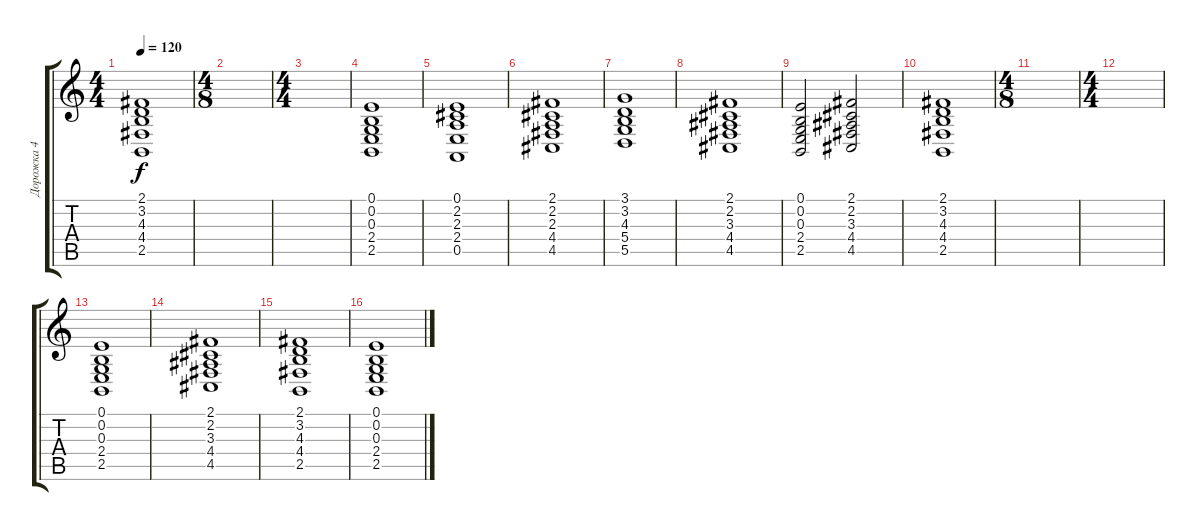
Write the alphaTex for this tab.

\track ("Дорожка 4" "Дорожка 4") {instrument pad8sweep}
\staff {score tabs}
\tuning (E4 B3 G3 D3 A2 E2) {hide}
\ts (4 4)
\tempo 120
\clef g2
\ks c
(2.1 3.2 4.3 4.4 2.5).1{dy f} |
\ts (4 8)
|
\ts (4 4)
|
(0.1 0.2 0.3 2.4 2.5).1 |
(0.1 2.2 2.3 2.4 0.5).1 |
(2.1 2.2 2.3 4.4 4.5).1 |
(3.1 3.2 4.3 5.4 5.5).1 |
(2.1 2.2 3.3 4.4 4.5).1 |
(0.1 0.2 0.3 2.4 2.5).2 (2.1 2.2 3.3 4.4 4.5).2 |
(2.1 3.2 4.3 4.4 2.5).1 |
\ts (4 8)
|
\ts (4 4)
|
(0.1 0.2 0.3 2.4 2.5).1 |
(2.1 2.2 3.3 4.4 4.5).1 |
(2.1 3.2 4.3 4.4 2.5).1 |
(0.1 0.2 0.3 2.4 2.5).1
